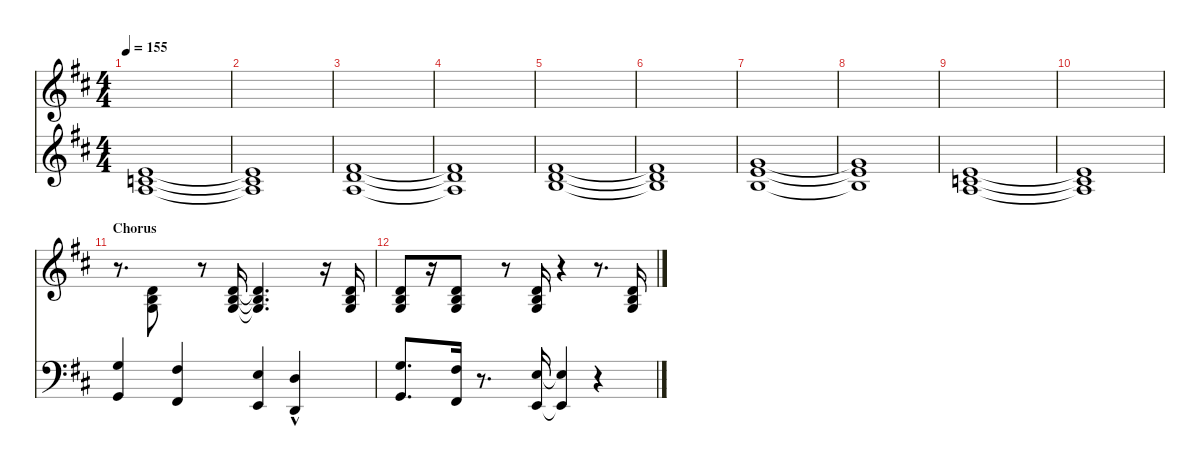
\hideDynamics
\bracketExtendMode nobrackets
\singleTrackTrackNamePolicy hidden
\multiTrackTrackNamePolicy hidden
\otherSystemsTrackNameOrientation horizontal
\track ("Piano" "E-Piano") {instrument electricgrandpiano}
\staff {score}
\tuning (E4 B3 G3 D3 A2 E2 B1)
\ts (4 4)
\tempo 155
\clef g2
\ks d
|
|
|
|
|
|
|
|
|
|
\section ("" "Chorus")
r.8{d beam Down} (0.3{acc forcenatural} 0.2{acc forcenatural} 12.4{acc forcenatural}).8{dy pp beam Up} r.8{beam Up} (0.3{acc forcenatural} 0.2{acc forcenatural} 12.4{acc forcenatural}).16{beam Up} (0.3{t acc forcenatural} 0.2{t acc forcenatural} 12.4{t acc forcenatural}).4{d dy f beam Up} r.16{beam Up} (0.3{acc forcenatural} 0.2{acc forcenatural} 12.4{acc forcenatural}).16{dy p beam Up} |
(0.3{acc forcenatural} 0.2{acc forcenatural} 12.4{acc forcenatural}).8{dy pp beam Up} r.16{beam Up} (12.4{acc forcenatural} 0.2{acc forcenatural} 0.3{acc forcenatural}).8{beam Up} r.8{beam Up} (0.3{acc forcenatural} 0.2{acc forcenatural} 12.4{acc forcenatural}).16{beam Up} r.4{beam Up} r.8{d beam Up} (12.4{acc forcenatural} 0.2{acc forcenatural} 0.3{acc forcenatural}).16{dy p beam Up} |
|
|
|
\staff {score}
\tuning (E4 B3 G3 D3 A2 E2 B1)
\clef g2
\ottava regular
\simile none
\ks d
(0.1{acc forcenatural} 1.2{acc forcenatural} 2.3{acc forcenatural}).1{dy mp beam Up} |
(1.2{t acc forcenatural} 0.1{t acc forcenatural} 2.3{t acc forcenatural}).1{beam Up} |
(2.1{acc #} 3.2{acc forcenatural} 2.3{acc forcenatural}).1{beam Up} |
(2.3{t acc forcenatural} 3.2{t acc forcenatural} 2.1{t acc #}).1{beam Up} |
(11.3{acc #} 12.4{acc forcenatural} 0.2{acc forcenatural}).1{beam Up} |
(12.4{t acc forcenatural} 11.3{t acc #} 0.2{t acc forcenatural}).1{beam Up} |
(12.3{acc forcenatural} 0.1{acc forcenatural} 0.2{acc forcenatural}).1{beam Up} |
(0.2{t acc forcenatural} 0.1{t acc forcenatural} 12.3{t acc forcenatural}).1{beam Up} |
(0.1{acc forcenatural} 1.2{acc forcenatural} 2.3{acc forcenatural}).1{beam Up} |
(1.2{t acc forcenatural} 0.1{t acc forcenatural} 2.3{t acc forcenatural}).1{beam Up} |
\clef f4
(5.4{acc forcenatural} 3.6{acc forcenatural}).4{dy mf beam Up} (4.4{acc #} 2.6{acc #}).4{beam Up} (2.4{acc forcenatural} 0.6{acc forcenatural}).4{beam Up} (5.5{acc forcenatural} 3.7{hac acc forcenatural}).4{dy p beam Up} |
(5.4{acc forcenatural} 3.6{acc forcenatural}).8{d dy mf beam Up} (2.6{acc #} 4.4{acc #}).16{beam Up} r.8{d beam Up} (0.6{acc forcenatural} 2.4{acc forcenatural}).16{beam Up} (0.6{t acc forcenatural} 2.4{t acc forcenatural}).4{beam Up} r.4{beam Up} |
|
|
|
